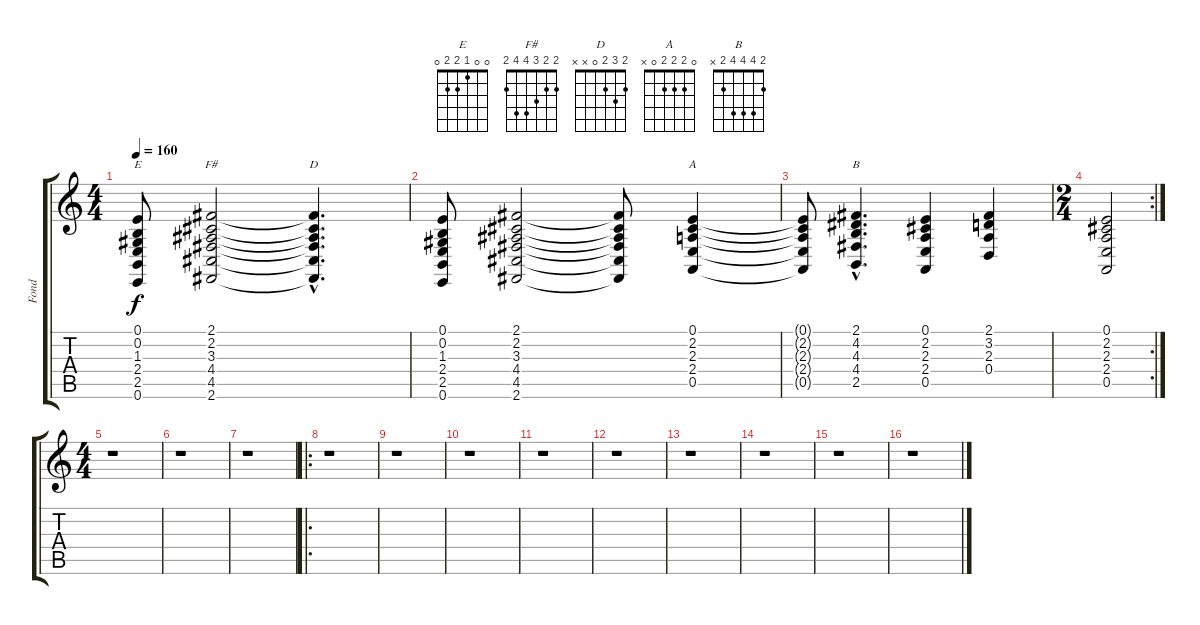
\track ("Fond" "Fond") {instrument stringensemble1}
\staff {score tabs}
\tuning (E4 B3 G3 D3 A2 E2) {hide}
\chord ("E" 0 0 1 2 2 0)
\chord ("F#" 2 2 3 4 4 2)
\chord ("D" 2 3 2 0 x x)
\chord ("A" 0 2 2 2 0 x)
\chord ("B" 2 4 4 4 2 x)
\ts (4 4)
\tempo 160
\clef g2
\ks c
(0.1 0.2 1.3 2.4 2.5 0.6).8{ch "E" dy f} (2.1 2.2 3.3 4.4 4.5 2.6).2{ch "F#"} (2.1{hac t} 2.2{hac t} 3.3{hac t} 4.4{hac t} 4.5{hac t} 2.6{hac t}).4{d ch "D"} |
(0.1 0.2 1.3 2.4 2.5 0.6).8 (2.1 2.2 3.3 4.4 4.5 2.6).2 (2.1{t} 2.2{t} 3.3{t} 4.4{t} 4.5{t} 2.6{t}).8 (0.1 2.2 2.3 2.4 0.5).4{ch "A"} |
(0.1{t} 2.2{t} 2.3{t} 2.4{t} 0.5{t}).8 (2.1{hac} 4.2{hac} 4.3{hac} 4.4{hac} 2.5{hac}).4{d ch "B"} (0.1 2.2 2.3 2.4 0.5).4 (2.1 3.2 2.3 0.4).4 |
\rc 2
\ts (2 4)
(0.1 2.2 2.3 2.4 0.5).2 |
\ts (4 4)
r.1 |
r.1 |
r.1 |
\ro
r.1 |
r.1 |
r.1 |
r.1 |
r.1 |
r.1 |
r.1 |
r.1 |
r.1
